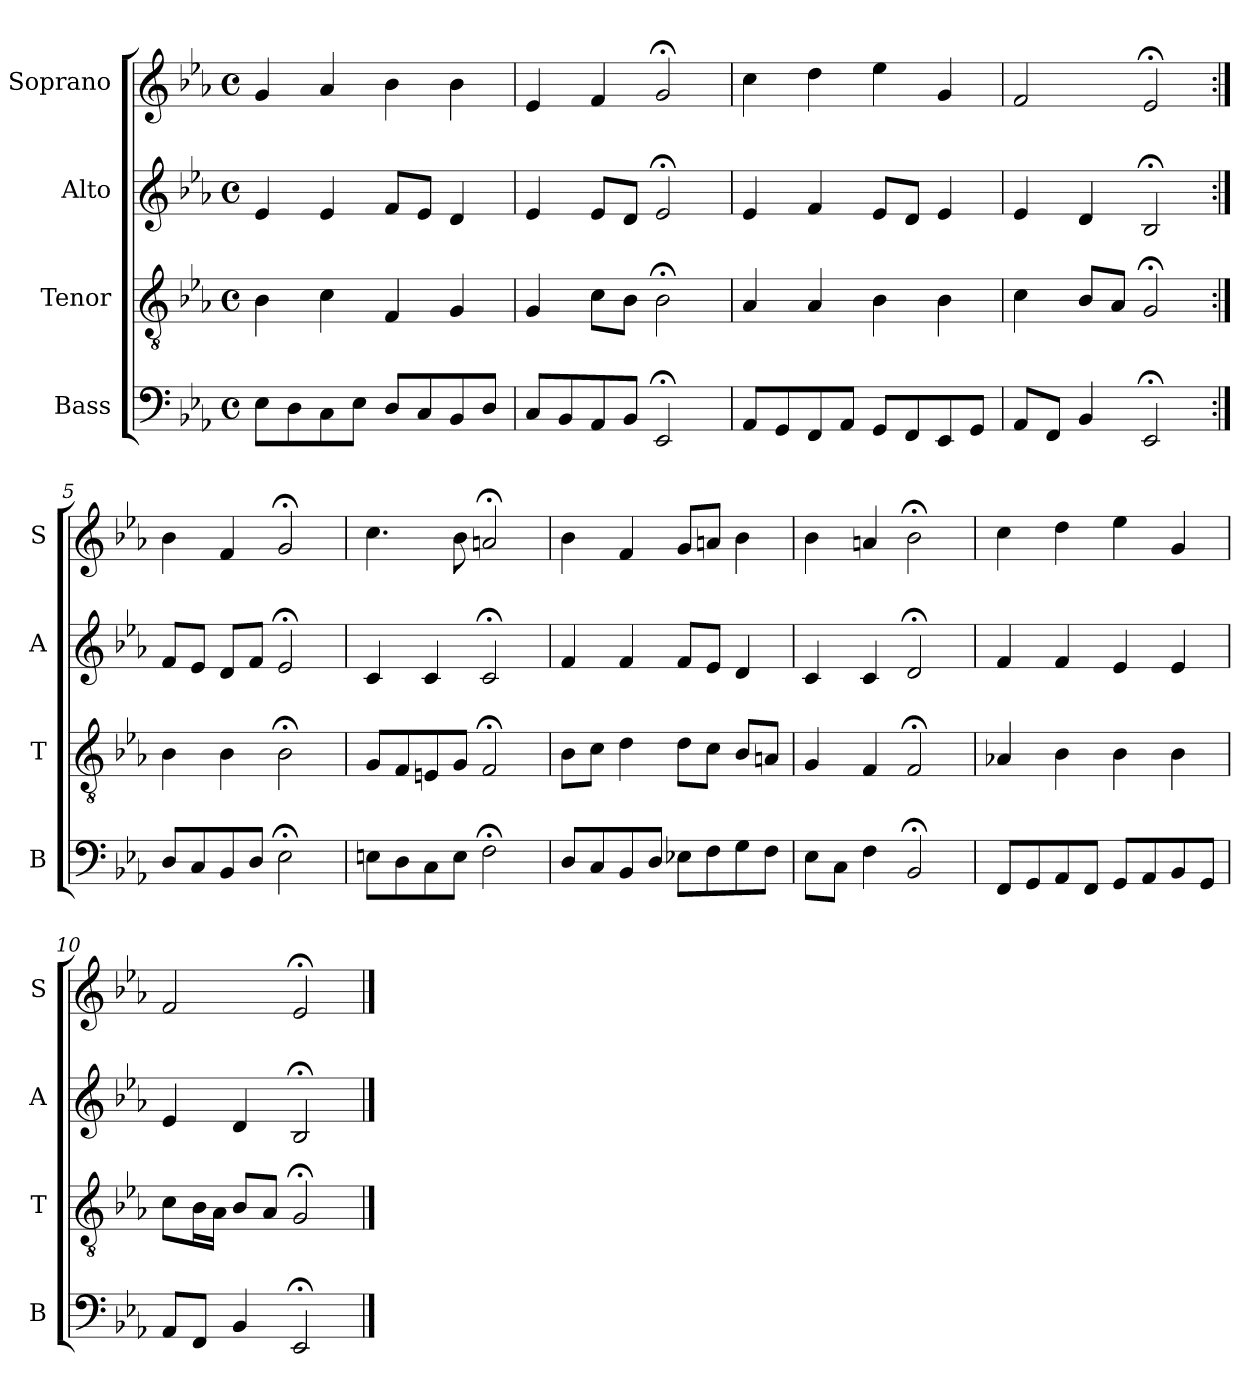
**kern	**kern	**kern	**kern
*part4	*part3	*part2	*part1
*staff4	*staff3	*staff2	*staff1
*I"Bass	*I"Tenor	*I"Alto	*I"Soprano
*I'B	*I'T	*I'A	*I'S
*clefF4	*clefGv2	*clefG2	*clefG2
*k[b-e-a-]	*k[b-e-a-]	*k[b-e-a-]	*k[b-e-a-]
*E-:	*E-:	*E-:	*E-:
*M4/4	*M4/4	*M4/4	*M4/4
*met(c)	*met(c)	*met(c)	*met(c)
*MM100	*MM100	*MM100	*MM100
=1	=1	=1	=1
8E-L	4B-	4e-	4g
8D	.	.	.
8C	4c	4e-	4a-
8E-J	.	.	.
8DL	4F	8fL	4b-
8C	.	8e-J	.
8BB-	4G	4d	4b-
8DJ	.	.	.
=2	=2	=2	=2
8CL	4G	4e-	4e-
8BB-	.	.	.
8AA-	8cL	8e-L	4f
8BB-J	8B-J	8dJ	.
2EE-;<	2B-;<	2e-;<	2g;<
=3	=3	=3	=3
8AA-L	4A-	4e-	4cc
8GG	.	.	.
8FF	4A-	4f	4dd
8AA-J	.	.	.
8GGL	4B-	8e-L	4ee-
8FF	.	8dJ	.
8EE-	4B-	4e-	4g
8GGJ	.	.	.
=4	=4	=4	=4
8AA-L	4c	4e-	2f
8FFJ	.	.	.
4BB-	8B-L	4d	.
.	8A-J	.	.
2EE-;<	2G;<i	2B-;<i	2e-;<
=5:|!	=5:|!	=5:|!	=5:|!
8DL	4B-i	8fiL	4b-
8C	.	8e-J	.
8BB-	4B-	8dL	4f
8DJ	.	8fJ	.
2E-;<	2B-;<	2e-;<	2g;<
=6	=6	=6	=6
8EnL	8GL	4c	4.cc
8D	8F	.	.
8C	8En	4ci	.
8EJ	8GJ	.	8b-
2F;<	2F;<i	2c;<i	2an;<
=7	=7	=7	=7
8DL	8B-iL	4fi	4b-
8C	8cJ	.	.
8BB-	4d	4f	4f
8DJ	.	.	.
8E-XL	8dL	8fL	8gL
8F	8cJ	8e-J	8anJ
8G	8B-L	4d	4b-
8FJ	8AnJ	.	.
=8	=8	=8	=8
8E-L	4G	4c	4b-
8CJ	.	.	.
4F	4F	4c	4an
2BB-;<	2F;<	2d;<i	2b-;<i
=9	=9	=9	=9
8FFL	4A-X	4fi	4cci
8GG	.	.	.
8AA-	4B-	4f	4dd
8FFJ	.	.	.
8GGL	4B-	4e-	4ee-
8AA-	.	.	.
8BB-	4B-	4e-	4g
8GGJ	.	.	.
=10	=10	=10	=10
8AA-L	8cL	4e-	2f
8FFJ	16B-L	.	.
.	16A-JJ	.	.
4BB-	8B-L	4d	.
.	8A-J	.	.
2EE-;<	2G;<	2B-;<	2e-;<
==	==	==	==
*-	*-	*-	*-
